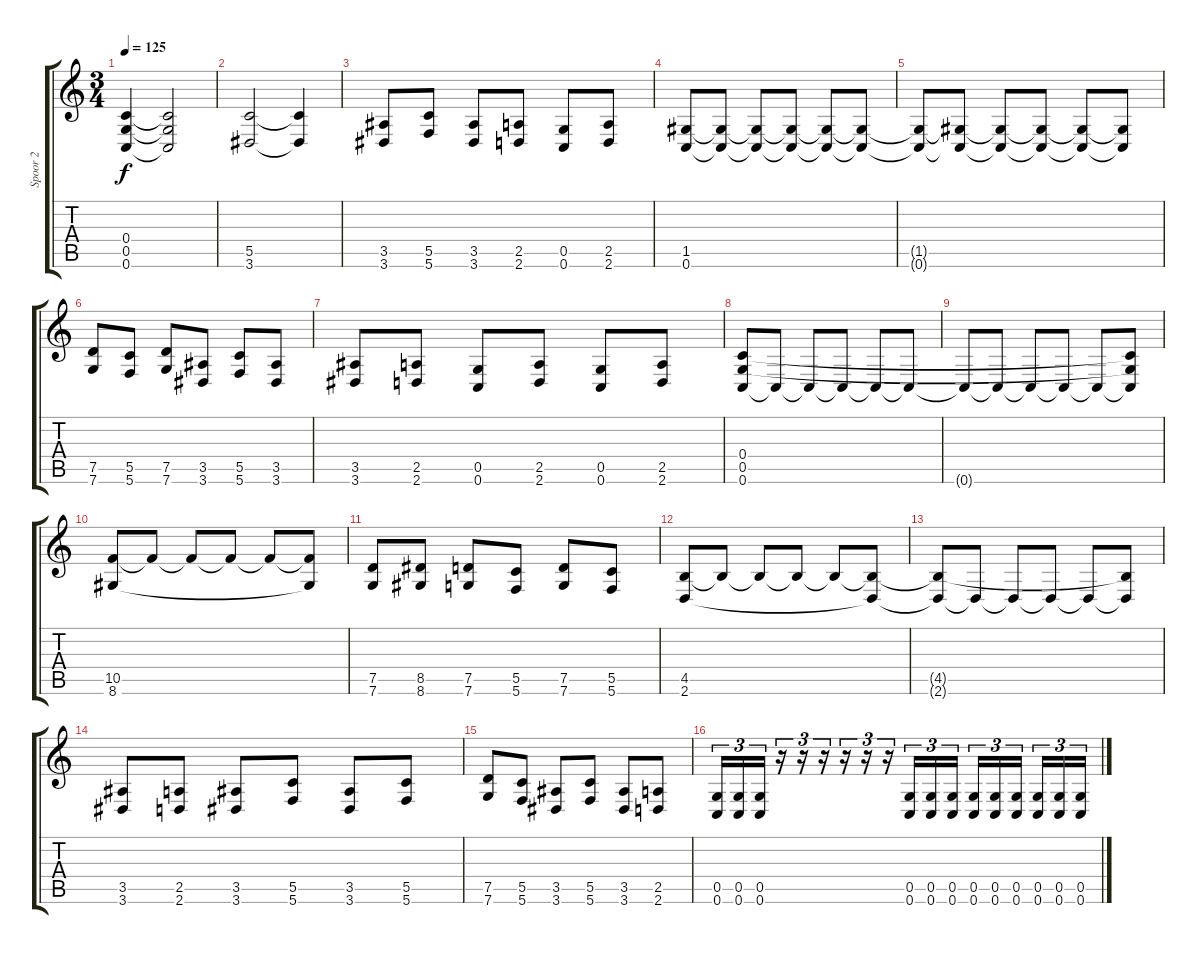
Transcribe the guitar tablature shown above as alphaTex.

\track ("Spoor 2" "Spoor 2") {instrument distortionguitar}
\staff {score tabs}
\tuning (D4 A3 F3 C3 G2 C2) {hide}
\ts (3 4)
\tempo 125
\clef g2
\ks c
(0.4{t} 0.5{t} 0.6{t}).4{dy f} (0.4{t} 0.5{t} 0.6{t}).2 |
(5.5 3.6).2 (5.5{t} 3.6{t}).4 |
(3.5 3.6).8 (5.5 5.6).8 (3.5 3.6).8 (2.5 2.6).8 (0.5 0.6).8 (2.5 2.6).8 |
(1.5 0.6).8 (1.5{t} 0.6{t}).8 (1.5{t} 0.6{t}).8 (1.5{t} 0.6{t}).8 (1.5{t} 0.6{t}).8 (1.5{t} 0.6{t}).8 |
(1.5{t} 0.6{t}).8 (1.5{t} 0.6{t}).8 (1.5{t} 0.6{t}).8 (1.5{t} 0.6{t}).8 (1.5{t} 0.6{t}).8 (1.5{t} 0.6{t}).8 |
(7.5 7.6).8 (5.5 5.6).8 (7.5 7.6).8 (3.5 3.6).8 (5.5 5.6).8 (3.5 3.6).8 |
(3.5 3.6).8 (2.5 2.6).8 (0.5 0.6).8 (2.5 2.6).8 (0.5 0.6).8 (2.5 2.6).8 |
(0.4 0.5 0.6).8 0.6{t}.8 0.6{t}.8 0.6{t}.8 0.6{t}.8 0.6{t}.8 |
0.6{t}.8 0.6{t}.8 0.6{t}.8 0.6{t}.8 0.6{t}.8 (0.4{t} 0.5{t} 0.6{t}).8 |
(10.5 8.6).8 10.5{t}.8 10.5{t}.8 10.5{t}.8 10.5{t}.8 (10.5{t} 8.6{t}).8 |
(7.5 7.6).8 (8.5 8.6).8 (7.5 7.6).8 (5.5 5.6).8 (7.5 7.6).8 (5.5 5.6).8 |
(4.5 2.6).8 4.5{t}.8 4.5{t}.8 4.5{t}.8 4.5{t}.8 (4.5{t} 2.6{t}).8 |
(4.5{t} 2.6{t}).8 2.6{t}.8 2.6{t}.8 2.6{t}.8 2.6{t}.8 (4.5{t} 2.6{t}).8 |
(3.5 3.6).8 (2.5 2.6).8 (3.5 3.6).8 (5.5 5.6).8 (3.5 3.6).8 (5.5 5.6).8 |
(7.5 7.6).8 (5.5 5.6).8 (3.5 3.6).8 (5.5 5.6).8 (3.5 3.6).8 (2.5 2.6).8 |
(0.5 0.6).16{tu (3 2)} (0.5 0.6).16{tu (3 2)} (0.5 0.6).16{tu (3 2)} r.16{tu (3 2)} r.16{tu (3 2)} r.16{tu (3 2)} r.16{tu (3 2)} r.16{tu (3 2)} r.16{tu (3 2)} (0.5 0.6).16{tu (3 2)} (0.5 0.6).16{tu (3 2)} (0.5 0.6).16{tu (3 2)} (0.5 0.6).16{tu (3 2)} (0.5 0.6).16{tu (3 2)} (0.5 0.6).16{tu (3 2) beam splitsecondary} (0.5 0.6).16{tu (3 2)} (0.5 0.6).16{tu (3 2)} (0.5 0.6).16{tu (3 2)}
